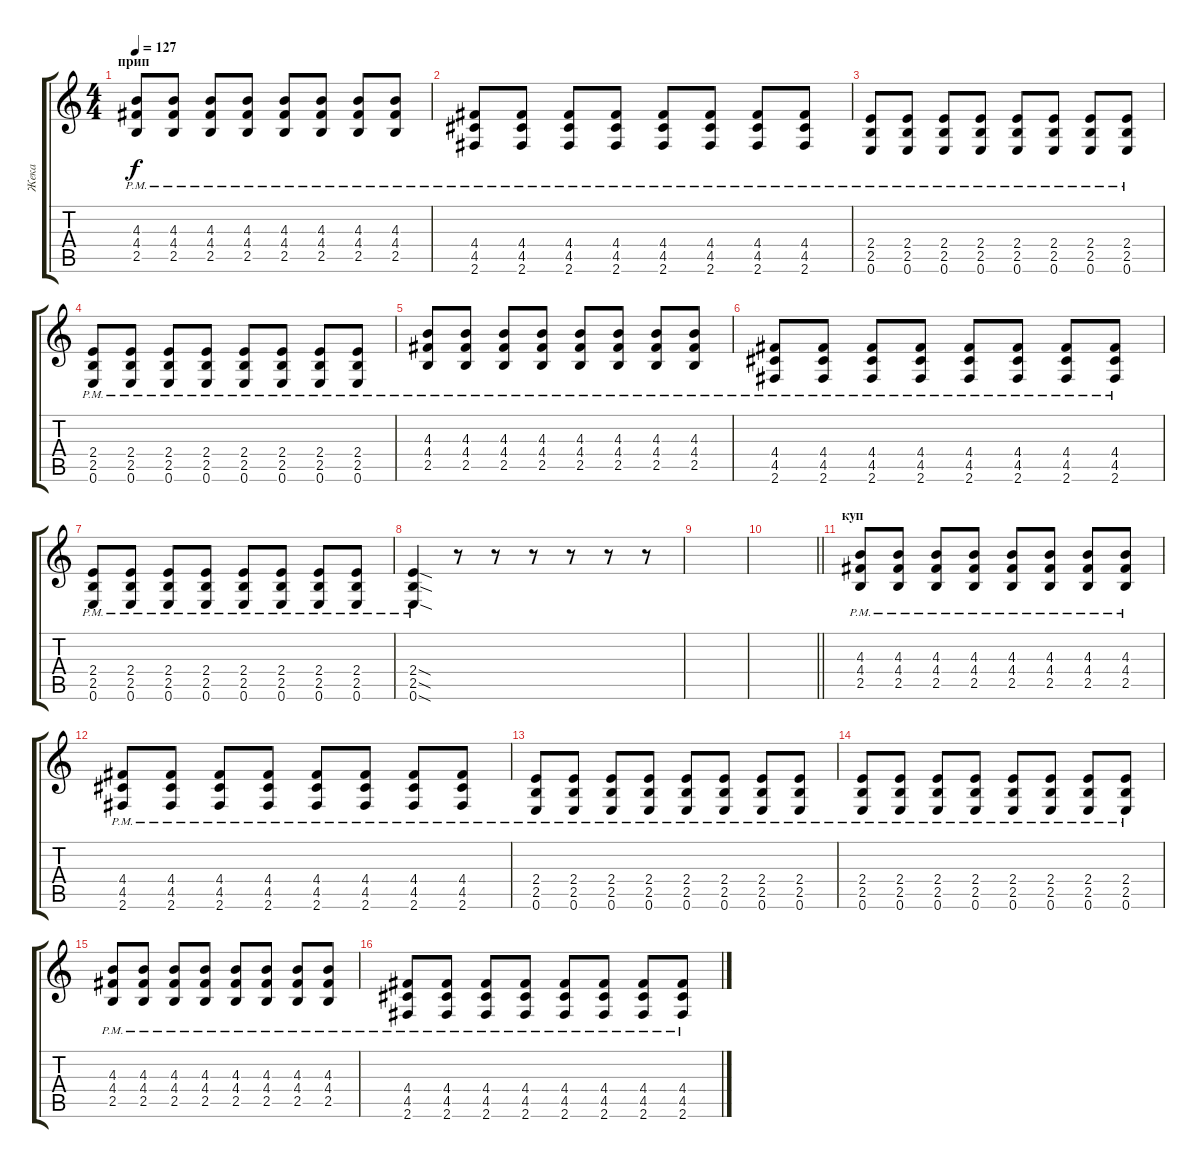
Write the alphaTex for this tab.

\track ("Жека" "Жека") {instrument electricguitarjazz}
\staff {score tabs}
\tuning (E4 B3 G3 D3 A2 E2) {hide}
\ts (4 4)
\section ("" "прип")
\tempo 127
\clef g2
\ks c
(4.3{pm} 4.4{pm} 2.5{pm}).8{dy f volume 6 instrument overdrivenguitar} (4.3{pm} 4.4{pm} 2.5{pm}).8 (4.3{pm} 4.4{pm} 2.5{pm}).8 (4.3{pm} 4.4{pm} 2.5{pm}).8 (4.3{pm} 4.4{pm} 2.5{pm}).8 (4.3{pm} 4.4{pm} 2.5{pm}).8 (4.3{pm} 4.4{pm} 2.5{pm}).8 (4.3{pm} 4.4{pm} 2.5{pm}).8 |
(4.4{pm} 4.5{pm} 2.6{pm}).8 (4.4{pm} 4.5{pm} 2.6{pm}).8 (4.4{pm} 4.5{pm} 2.6{pm}).8 (4.4{pm} 4.5{pm} 2.6{pm}).8 (4.4{pm} 4.5{pm} 2.6{pm}).8 (4.4{pm} 4.5{pm} 2.6{pm}).8 (4.4{pm} 4.5{pm} 2.6{pm}).8 (4.4{pm} 4.5{pm} 2.6{pm}).8 |
(2.4{pm} 2.5{pm} 0.6{pm}).8 (2.4{pm} 2.5{pm} 0.6{pm}).8 (2.4{pm} 2.5{pm} 0.6{pm}).8 (2.4{pm} 2.5{pm} 0.6{pm}).8 (2.4{pm} 2.5{pm} 0.6{pm}).8 (2.4{pm} 2.5{pm} 0.6{pm}).8 (2.4{pm} 2.5{pm} 0.6{pm}).8 (2.4{pm} 2.5{pm} 0.6{pm}).8 |
(2.4{pm} 2.5{pm} 0.6{pm}).8 (2.4{pm} 2.5{pm} 0.6{pm}).8 (2.4{pm} 2.5{pm} 0.6{pm}).8 (2.4{pm} 2.5{pm} 0.6{pm}).8 (2.4{pm} 2.5{pm} 0.6{pm}).8 (2.4{pm} 2.5{pm} 0.6{pm}).8 (2.4{pm} 2.5{pm} 0.6{pm}).8 (2.4{pm} 2.5{pm} 0.6{pm}).8 |
(4.3{pm} 4.4{pm} 2.5{pm}).8{instrument overdrivenguitar} (4.3{pm} 4.4{pm} 2.5{pm}).8 (4.3{pm} 4.4{pm} 2.5{pm}).8 (4.3{pm} 4.4{pm} 2.5{pm}).8 (4.3{pm} 4.4{pm} 2.5{pm}).8 (4.3{pm} 4.4{pm} 2.5{pm}).8 (4.3{pm} 4.4{pm} 2.5{pm}).8 (4.3{pm} 4.4{pm} 2.5{pm}).8 |
(4.4{pm} 4.5{pm} 2.6{pm}).8 (4.4{pm} 4.5{pm} 2.6{pm}).8 (4.4{pm} 4.5{pm} 2.6{pm}).8 (4.4{pm} 4.5{pm} 2.6{pm}).8 (4.4{pm} 4.5{pm} 2.6{pm}).8 (4.4{pm} 4.5{pm} 2.6{pm}).8 (4.4{pm} 4.5{pm} 2.6{pm}).8 (4.4{pm} 4.5{pm} 2.6{pm}).8 |
(2.4{pm} 2.5{pm} 0.6{pm}).8 (2.4{pm} 2.5{pm} 0.6{pm}).8 (2.4{pm} 2.5{pm} 0.6{pm}).8 (2.4{pm} 2.5{pm} 0.6{pm}).8 (2.4{pm} 2.5{pm} 0.6{pm}).8 (2.4{pm} 2.5{pm} 0.6{pm}).8 (2.4{pm} 2.5{pm} 0.6{pm}).8 (2.4{pm} 2.5{pm} 0.6{pm}).8 |
(2.4{sod pm} 2.5{sod pm} 0.6{sod pm}).4 r.8 r.8 r.8 r.8 r.8 r.8 |
|
\barLineRight lightlight
|
\section ("" "куп")
(4.3{pm} 4.4{pm} 2.5{pm}).8{volume 7 instrument electricguitarjazz} (4.3{pm} 4.4{pm} 2.5{pm}).8 (4.3{pm} 4.4{pm} 2.5{pm}).8 (4.3{pm} 4.4{pm} 2.5{pm}).8 (4.3{pm} 4.4{pm} 2.5{pm}).8 (4.3{pm} 4.4{pm} 2.5{pm}).8 (4.3{pm} 4.4{pm} 2.5{pm}).8 (4.3{pm} 4.4{pm} 2.5{pm}).8 |
(4.4{pm} 4.5{pm} 2.6{pm}).8 (4.4{pm} 4.5{pm} 2.6{pm}).8 (4.4{pm} 4.5{pm} 2.6{pm}).8 (4.4{pm} 4.5{pm} 2.6{pm}).8 (4.4{pm} 4.5{pm} 2.6{pm}).8 (4.4{pm} 4.5{pm} 2.6{pm}).8 (4.4{pm} 4.5{pm} 2.6{pm}).8 (4.4{pm} 4.5{pm} 2.6{pm}).8 |
(2.4{pm} 2.5{pm} 0.6{pm}).8 (2.4{pm} 2.5{pm} 0.6{pm}).8 (2.4{pm} 2.5{pm} 0.6{pm}).8 (2.4{pm} 2.5{pm} 0.6{pm}).8 (2.4{pm} 2.5{pm} 0.6{pm}).8 (2.4{pm} 2.5{pm} 0.6{pm}).8 (2.4{pm} 2.5{pm} 0.6{pm}).8 (2.4{pm} 2.5{pm} 0.6{pm}).8 |
(2.4{pm} 2.5{pm} 0.6{pm}).8 (2.4{pm} 2.5{pm} 0.6{pm}).8 (2.4{pm} 2.5{pm} 0.6{pm}).8 (2.4{pm} 2.5{pm} 0.6{pm}).8 (2.4{pm} 2.5{pm} 0.6{pm}).8 (2.4{pm} 2.5{pm} 0.6{pm}).8 (2.4{pm} 2.5{pm} 0.6{pm}).8 (2.4{pm} 2.5{pm} 0.6{pm}).8 |
(4.3{pm} 4.4{pm} 2.5{pm}).8{volume 7 instrument electricguitarjazz} (4.3{pm} 4.4{pm} 2.5{pm}).8 (4.3{pm} 4.4{pm} 2.5{pm}).8 (4.3{pm} 4.4{pm} 2.5{pm}).8 (4.3{pm} 4.4{pm} 2.5{pm}).8 (4.3{pm} 4.4{pm} 2.5{pm}).8 (4.3{pm} 4.4{pm} 2.5{pm}).8 (4.3{pm} 4.4{pm} 2.5{pm}).8 |
(4.4{pm} 4.5{pm} 2.6{pm}).8 (4.4{pm} 4.5{pm} 2.6{pm}).8 (4.4{pm} 4.5{pm} 2.6{pm}).8 (4.4{pm} 4.5{pm} 2.6{pm}).8 (4.4{pm} 4.5{pm} 2.6{pm}).8 (4.4{pm} 4.5{pm} 2.6{pm}).8 (4.4{pm} 4.5{pm} 2.6{pm}).8 (4.4{pm} 4.5{pm} 2.6{pm}).8
